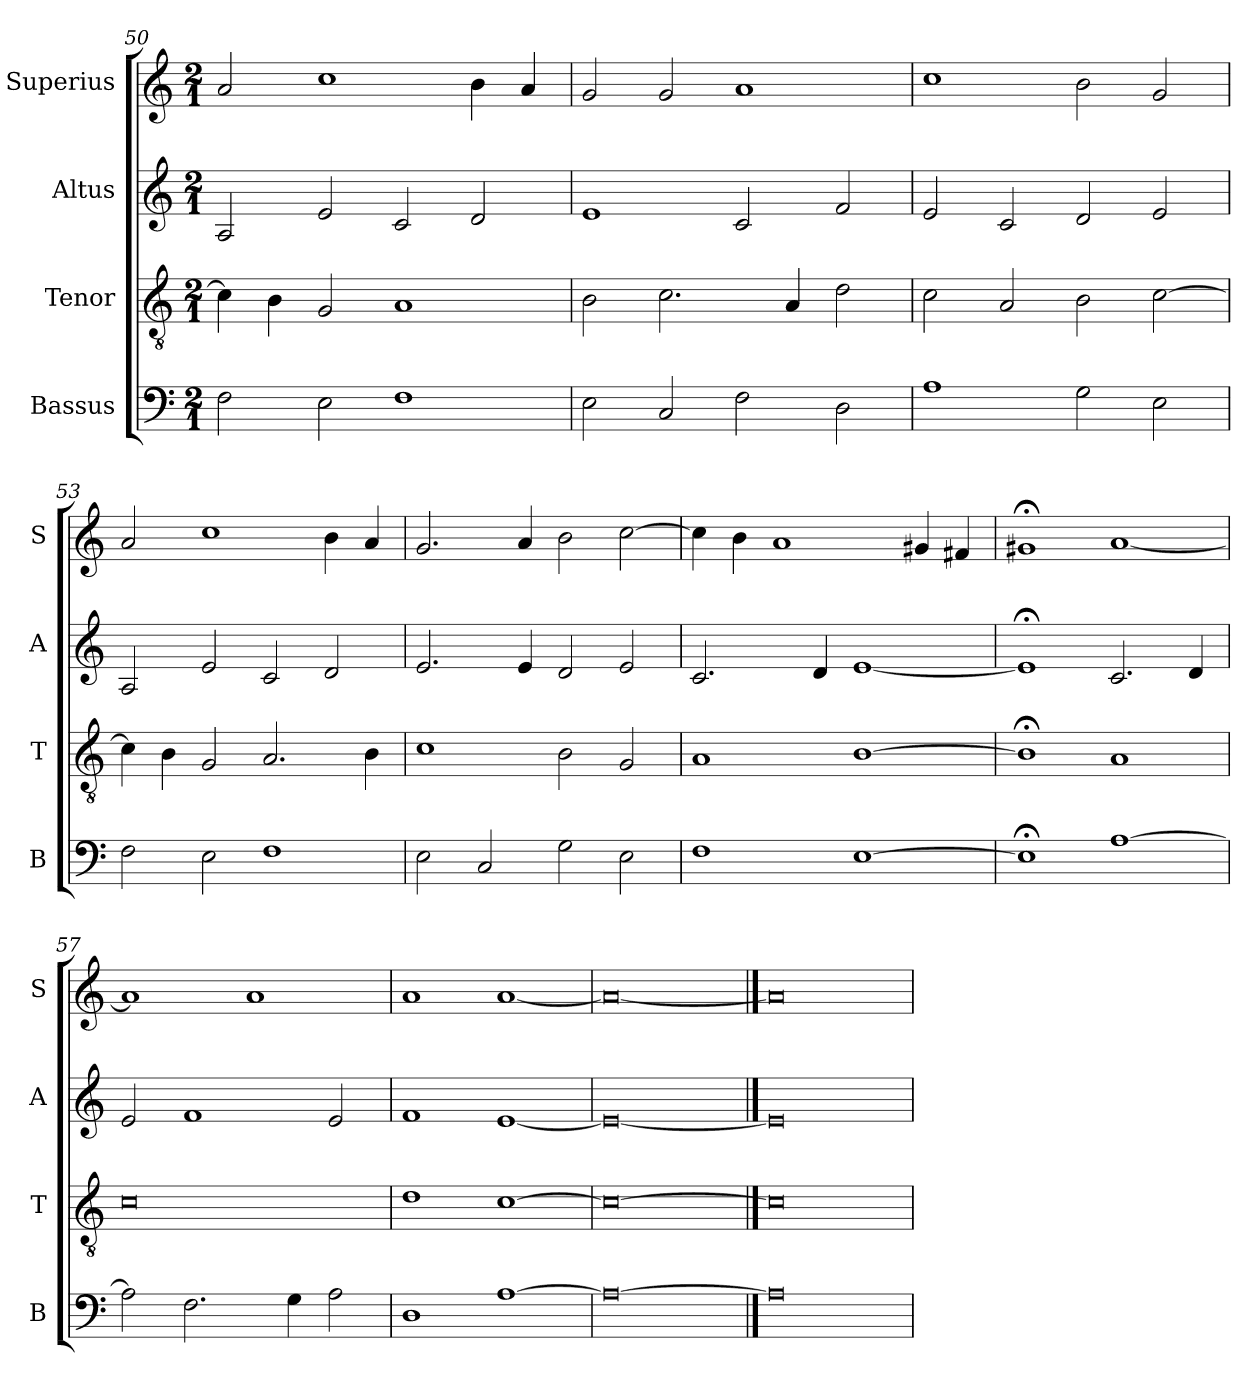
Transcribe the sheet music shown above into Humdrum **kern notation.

**kern	**kern	**kern	**kern
*part4	*part3	*part2	*part1
*staff4	*staff3	*staff2	*staff1
*I"Bassus	*I"Tenor	*I"Altus	*I"Superius
*I'B	*I'T	*I'A	*I'S
*clefF4	*clefGv2	*clefG2	*clefG2
*k[]	*k[]	*k[]	*k[]
*C:	*C:	*C:	*C:
*M2/1	*M2/1	*M2/1	*M2/1
=50	=50	=50	=50
2F	4c]	2A	2a
.	4B	.	.
2E	2G	2e	1cc
1F	1A	2c	.
.	.	2d	4b
.	.	.	4a
=51	=51	=51	=51
2E	2B	1e	2g
2C	2.c	.	2g
2F	.	2c	1a
.	4A	.	.
2D	2d	2f	.
=52	=52	=52	=52
1A	2c	2e	1cc
.	2A	2c	.
2G	2B	2d	2b
2E	[2c	2e	2g
=53	=53	=53	=53
2F	4c]	2A	2a
.	4B	.	.
2E	2G	2e	1cc
1F	2.A	2c	.
.	.	2d	4b
.	4B	.	4a
=54	=54	=54	=54
2E	1c	2.e	2.g
2C	.	.	.
.	.	4e	4a
2G	2B	2d	2b
2E	2G	2e	[2cc
=55	=55	=55	=55
1F	1A	2.c	4cc]
.	.	.	4b
.	.	.	1a
.	.	4d	.
[1E	[1B	[1e	.
.	.	.	4g#X
.	.	.	4f#X
=56	=56	=56	=56
1E;<]	1B;<]	1e;<]	1g#X;<
[1A	1A	2.c	[1a
.	.	4d	.
=57	=57	=57	=57
2A]	0c	2e	1a]
2.F	.	1f	.
.	.	.	1a
4G	.	.	.
2A	.	2e	.
=58	=58	=58	=58
1D	1d	1f	1a
[1A	[1c	[1e	[1a
=59	=59	=59	=59
0A_	0c_	0e_	0a_
==60	==60	==60	==60
0A]	0c]	0e]	0a]
=	=	=	=
*-	*-	*-	*-
